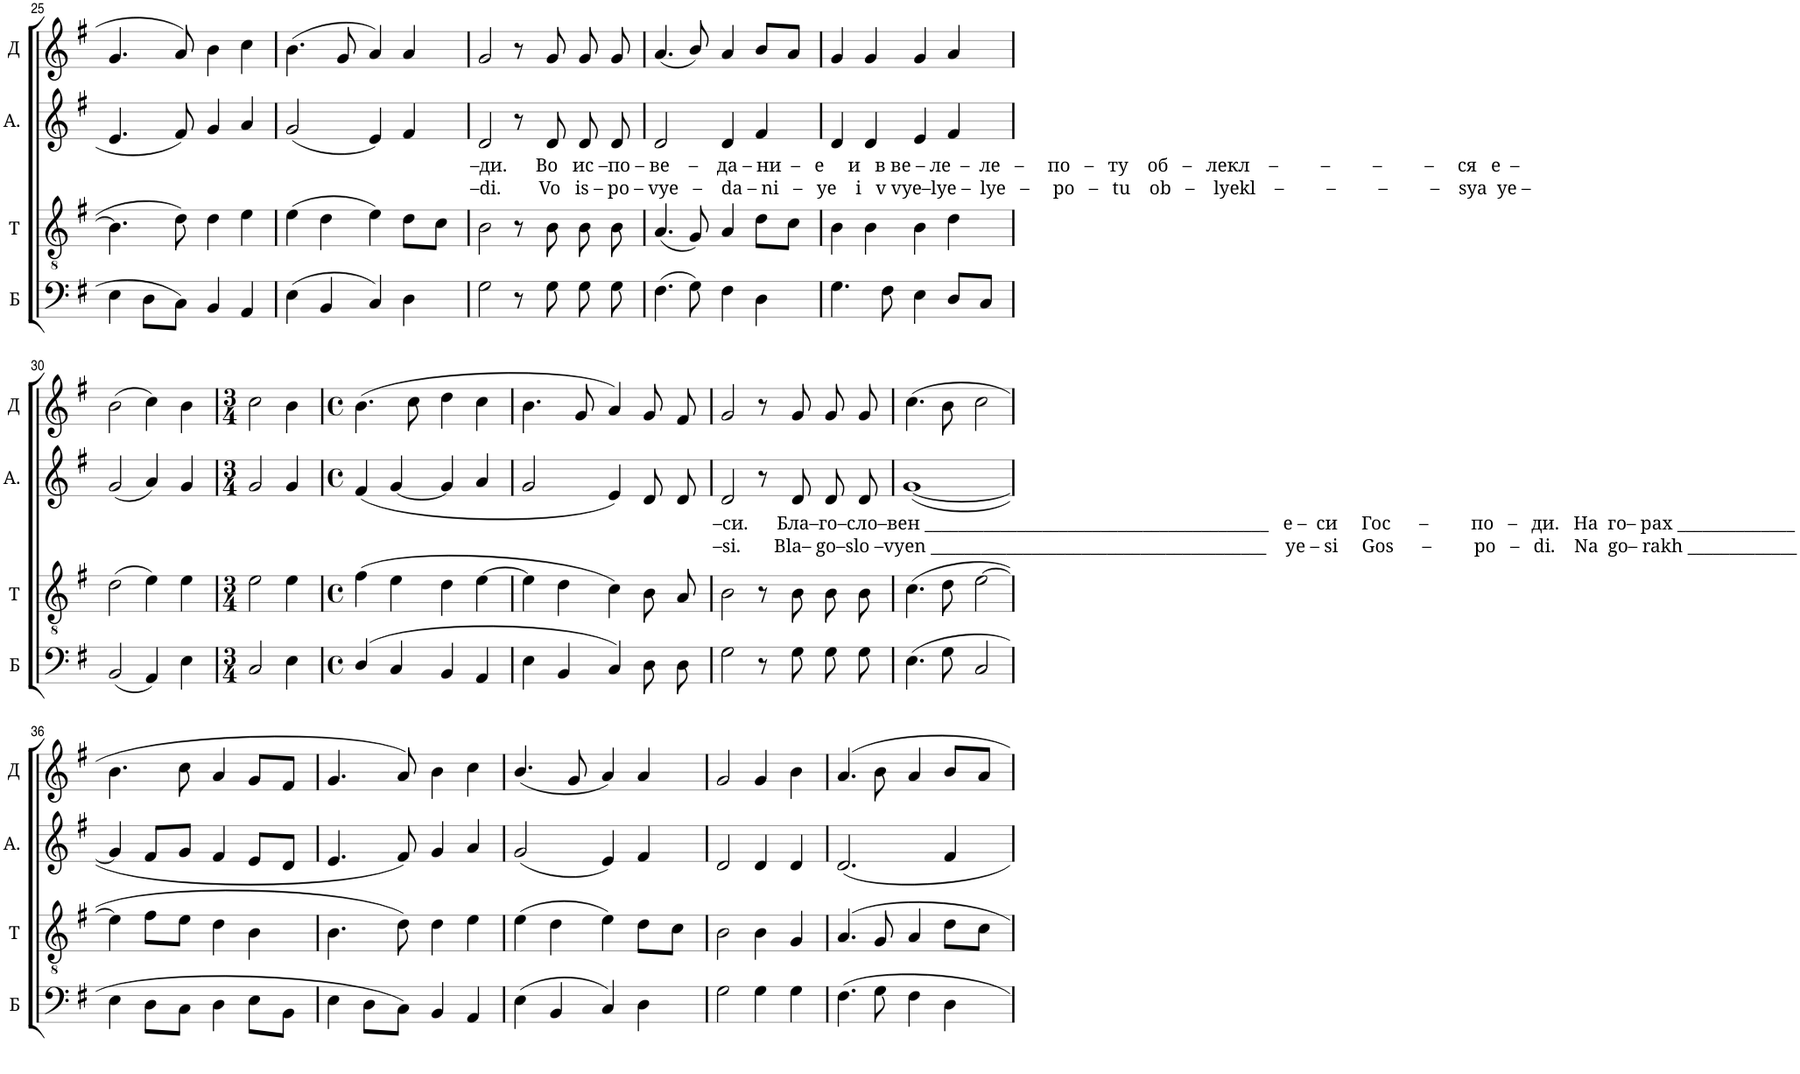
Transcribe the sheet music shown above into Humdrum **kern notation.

**kern	**kern	**kern	**kern
*part4	*part3	*part2	*part1
*staff4	*staff3	*staff2	*staff1
*I"Бас	*I"Тенор	*I"Альт	*I"Дискант
!!LO:PB:g=z
*clefF4	*clefGv2	*clefG2	*clefG2
*k[f#]	*k[f#]	*k[f#]	*k[f#]
*M4/4	*M4/4	*M4/4	*M4/4
*met(c)	*met(c)	*met(c)	*met(c)
=25	=25	=25	=25
4E\	4.B\]	4.e/	4.g/
8D\L	.	.	.
8C\J	8d\	8f#/	8a/
4BB/	4d\	4g/	4b\
4AA/	4e\	4a/	4cc\
=26	=26	=26	=26
(4E\	(4e\	(2g/	(4.b\
4BB/	4d\	.	.
.	.	.	8g/
4C/)	4e\)	4e/)	4a/)
4D\	8d\L	4f#/	4a/
.	8c\J	.	.
=27	=27	=27	=27
!	!	!LO:TX:b:t=–ди.      Во   ис –по – ве    –    да – ни  –   е     и   в ве – ле  –  ле   –     по   –   ту    об   –   лекл    –         –         –         –     ся   е  –	!
!	!	!LO:TX:b:t=–di.        Vo   is – po – vye   –    da – ni   –   ye    i   v vye–lye –  lye   –     po   –   tu    ob   –    lyekl    –         –         –         –    sya  ye –	!
2G\	2B\	2d/	2g/
8r	8r	8r	8r
8G\	8B\	8d/	8g/
8G\	8B\	8d/	8g/
8G\	8B\	8d/	8g/
=28	=28	=28	=28
(4.F#\	(4.A/	2d/	(4.a/
8G\)	8G/)	.	8b/)
4F#\	4A/	4d/	4a/
4D\	8d\L	4f#/	8b/L
.	8c\J	.	8a/J
=29	=29	=29	=29
4.G\	4B\	4d/	4g/
.	4B\	4d/	4g/
8F#\	.	.	.
4E\	4B\	4e/	4g/
8D/L	4d\	4f#/	4a/
8C/J	.	.	.
!!LO:LB:g=z
=30	=30	=30	=30
(2BB/	(2d\	(2g/	(2b\
4AA/)	4e\)	4a/)	4cc\)
4E\	4e\	4g/	4b\
=31	=31	=31	=31
*M3/4	*M3/4	*M3/4	*M3/4
2C/	2e\	2g/	2cc\
4E\	4e\	4g/	4b\
=32	=32	=32	=32
*M4/4	*M4/4	*M4/4	*M4/4
*met(c)	*met(c)	*met(c)	*met(c)
(4D/	(4f#\	(4f#/	(4.b\
4C/	4e\	[4g/	.
.	.	.	8cc\
4BB/	4d\	4g/]	4dd\
4AA/	[4e\	4a/	4cc\
=33	=33	=33	=33
4E\	4e\]	2g/	4.b\
4BB/	4d\	.	.
.	.	.	8g/
4C/)	4c\)	4e/)	4a/)
8D\	8B\	8d/	8g/
8D\	8A/	8d/	8f#/
=34	=34	=34	=34
!	!	!LO:TX:b:t=–си.      Бла–го–сло–вен _________________________________________   е –  си     Гос      –         по   –   ди.   На  го– рах ______________	!
!	!	!LO:TX:b:t=–si.       Bla– go–slo –vyen ________________________________________    ye – si     Gos      –         po   –   di.    Na  go– rakh _____________	!
2G\	2B\	2d/	2g/
8r	8r	8r	8r
8G\	8B\	8d/	8g/
8G\	8B\	8d/	8g/
8G\	8B\	8d/	8g/
=35	=35	=35	=35
(4.E\	(4.c\	([1g	(4.cc\
8G\	8d\	.	8b\
2C/	[2e\	.	2cc\
!!LO:LB:g=z
=36	=36	=36	=36
4E\	4e\]	4g/]	4.b\
8D\L	8f#\L	8f#/L	.
8C\J	8e\J	8g/J	8cc\
4D\	4d\	4f#/	4a/
8E\L	4B\	8e/L	8g/L
8BB\J	.	8d/J	8f#/J
=37	=37	=37	=37
4E\	4.B\	4.e/	4.g/
8D\L	.	.	.
8C\J)	8d\)	8f#/)	8a/)
4BB/	4d\	4g/	4b\
4AA/	4e\	4a/	4cc\
=38	=38	=38	=38
(4E\	(4e\	(2g/	(4.b/
4BB/	4d\	.	.
.	.	.	8g/
4C/)	4e\)	4e/)	4a/)
4D\	8d\L	4f#/	4a/
.	8c\J	.	.
=39	=39	=39	=39
2G\	2B\	2d/	2g/
4G\	4B\	4d/	4g/
4G\	4G/	4d/	4b\
=40	=40	=40	=40
4.F#\	4.A/	2.d/	4.a/
8G\	8G/	.	8b\
4F#\	4A/	.	4a/
4D\	8d\L	4f#/	8b/L
.	8c\J	.	8a/J
=	=	=	=
*-	*-	*-	*-
